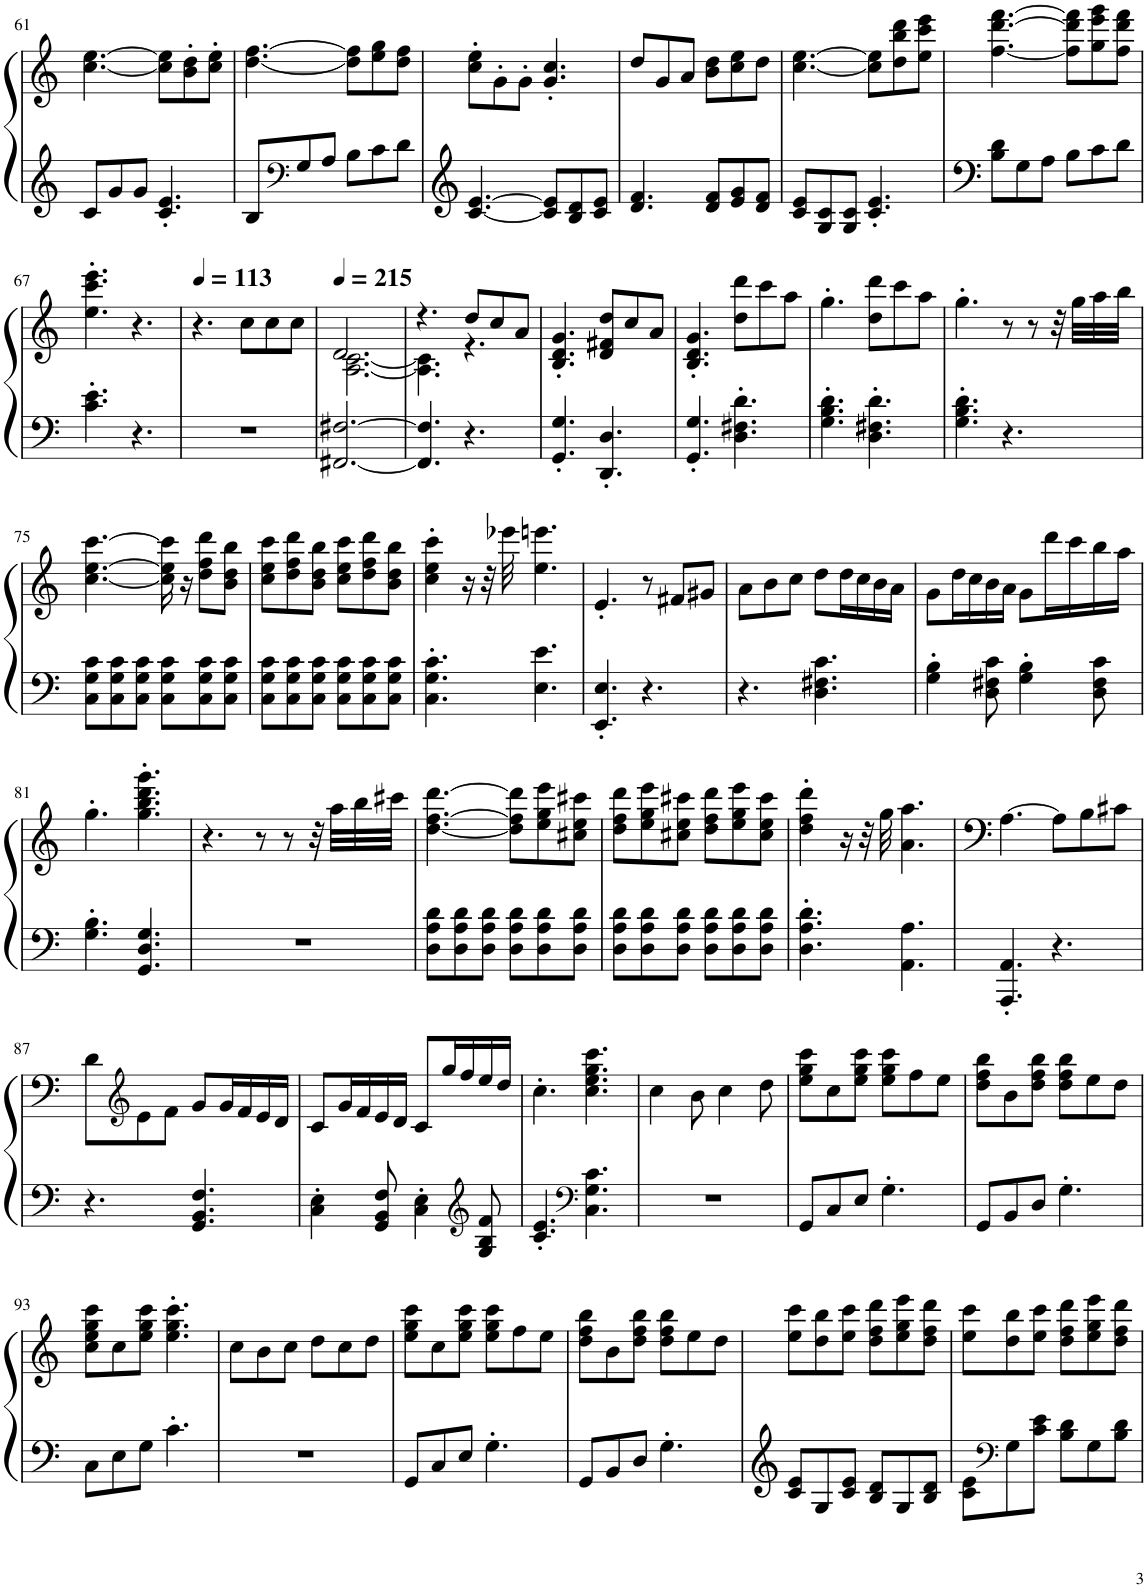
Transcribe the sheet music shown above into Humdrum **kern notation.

**kern	**kern
*part1	*part1
*staff2	*staff1
*I"Piano, Addictive Keys 01	*
*I'Pno.	*
!!LO:PB:g=z
*clefF4	*clefG2
*k[]	*k[]
*M6/8	*M6/8
=61	=61
8c/L	[4.cc\ [4.ee\
8g/	.
8g/J	.
4.c/' 4.e/'	8cc\] 8ee\]L
.	8b\' 8dd\'
.	8cc\' 8ee\'J
=62	=62
8B/L	[4.dd\ [4.ff\
*clefF4	*
8G/	.
8A/J	.
8B\L	8dd\] 8ff\]L
8c\	8ee\ 8gg\
8d\J	8dd\ 8ff\J
=63	=63
[4.c/ [4.e/	8cc\' 8ee\'L
.	8g'\
.	8g'\J
8c/] 8e/]L	4.g/' 4.cc/'
8B/ 8d/	.
8c/ 8e/J	.
=64	=64
4.d/ 4.f/	8dd/L
.	8g/
.	8a/J
8d/ 8f/L	8b\ 8dd\L
8e/ 8g/	8cc\ 8ee\
8d/ 8f/J	8dd\J
=65	=65
8c/ 8e/L	[4.cc\ [4.ee\
8G/ 8c/	.
8G/ 8c/J	.
4.c/' 4.e/'	8cc\] 8ee\]L
.	8dd\ 8bb\ 8ddd\
.	8ee\ 8ccc\ 8eee\J
=66	=66
8B\ 8d\L	[4.ff\ [4.ddd\ [4.fff\
8G\	.
8A\J	.
8B\L	8ff\] 8ddd\] 8fff\]L
8c\	8gg\ 8eee\ 8ggg\
8d\J	8ff\ 8ddd\ 8fff\J
!!LO:LB:g=z
=67	=67
4.c\' 4.e\'	4.ee\' 4.ccc\' 4.eee\'
4.r	4.r
=68	=68
*	*MM113
2.r	4.r
.	8cc\L
.	8cc\
.	8cc\J
=69	=69
*	*MM215
*	*^
[2.FF#X/ [2.F#X/	2.d/	[2.A\ [2.c\
=70	=70	=70
4.FF#/] 4.F#/]	4.r	4.A\] 4.c\]
4.r	8dd/L	4.r
.	8cc/	.
.	8a/J	.
*	*v	*v
=71	=71
4.GG/' 4.G/'	4.B/' 4.d/' 4.g/'
4.DD/' 4.D/'	8d/ 8f#X/ 8dd/L
.	8cc/
.	8a/J
=72	=72
4.GG/' 4.G/'	4.B/' 4.d/' 4.g/'
4.D\' 4.F#X\' 4.d\'	8dd\ 8ddd\L
.	8ccc\
.	8aa\J
=73	=73
4.G\' 4.B\' 4.d\'	4.gg'\
4.D\' 4.F#X\' 4.d\'	8dd\ 8ddd\L
.	8ccc\
.	8aa\J
=74	=74
4.G\' 4.B\' 4.d\'	4.gg'\
4.r	8r
.	8r
.	32r
.	32gg\LLL
.	32aa\
.	32bb\JJJ
!!LO:LB:g=z
=75	=75
8C\ 8G\ 8c\L	[4.cc\ [4.ee\ [4.ccc\
8C\ 8G\ 8c\	.
8C\ 8G\ 8c\J	.
8C\ 8G\ 8c\L	16cc\] 16ee\] 16ccc\]
.	16r
8C\ 8G\ 8c\	8dd\ 8ff\ 8ddd\L
8C\ 8G\ 8c\J	8b\ 8dd\ 8bb\J
=76	=76
8C\ 8G\ 8c\L	8cc\ 8ee\ 8ccc\L
8C\ 8G\ 8c\	8dd\ 8ff\ 8ddd\
8C\ 8G\ 8c\J	8b\ 8dd\ 8bb\J
8C\ 8G\ 8c\L	8cc\ 8ee\ 8ccc\L
8C\ 8G\ 8c\	8dd\ 8ff\ 8ddd\
8C\ 8G\ 8c\J	8b\ 8dd\ 8bb\J
=77	=77
4.C\' 4.G\' 4.c\'	4cc\' 4ee\' 4ccc\'
.	16r
.	32r
.	32eee-X\
4.E\ 4.e\	4.ee\ 4.eeen\
=78	=78
4.EE/' 4.E/'	4.e'/
4.r	8r
.	8f#X/L
.	8g#X/J
=79	=79
4.r	8a\L
.	8b\
.	8cc\J
4.D\ 4.F#X\ 4.c\	8dd\L
.	16dd\L
.	16cc\
.	16b\
.	16a\JJ
=80	=80
4G\' 4B\'	8g\L
.	16dd\L
.	16cc\
8D\ 8F#X\ 8c\	16b\
.	16a\JJ
4G\' 4B\'	8g\L
.	16ddd\L
.	16ccc\
8D\ 8F#\ 8c\	16bb\
.	16aa\JJ
!!LO:LB:g=z
=81	=81
4.G\' 4.B\'	4.gg'\
4.GG/ 4.D/ 4.G/	4.gg\' 4.bb\' 4.ddd\' 4.ggg\'
=82	=82
2.r	4.r
.	8r
.	8r
.	32r
.	32aa\LLL
.	32bb\
.	32ccc#X\JJJ
=83	=83
8D\ 8A\ 8d\L	[4.dd\ [4.ff\ [4.ddd\
8D\ 8A\ 8d\	.
8D\ 8A\ 8d\J	.
8D\ 8A\ 8d\L	8dd\] 8ff\] 8ddd\]L
8D\ 8A\ 8d\	8ee\ 8gg\ 8eee\
8D\ 8A\ 8d\J	8cc#X\ 8ee\ 8ccc#X\J
=84	=84
8D\ 8A\ 8d\L	8dd\ 8ff\ 8ddd\L
8D\ 8A\ 8d\	8ee\ 8gg\ 8eee\
8D\ 8A\ 8d\J	8cc#X\ 8ee\ 8ccc#X\J
8D\ 8A\ 8d\L	8dd\ 8ff\ 8ddd\L
8D\ 8A\ 8d\	8ee\ 8gg\ 8eee\
8D\ 8A\ 8d\J	8cc#\ 8ee\ 8ccc#\J
=85	=85
4.D\' 4.A\' 4.d\'	4dd\' 4ff\' 4ddd\'
.	16r
.	32r
.	32gg\
4.AA\ 4.A\	4.a\ 4.aa\
=86	=86
4.AAA/' 4.AA/'	[4.A\
4.r	8A\L]
.	8B\
.	8c#X\J
!!LO:LB:g=z
=87	=87
4.r	8d\L
*	*clefG2
.	8e\
.	8f\J
4.GG/ 4.BB/ 4.F/	8g/L
.	16g/L
.	16f/
.	16e/
.	16d/JJ
=88	=88
4C\' 4E\'	8c/L
.	16g/L
.	16f/
8GG/ 8BB/ 8F/	16e/
.	16d/JJ
4C\' 4E\'	8c/L
.	16gg/L
.	16ff/
*clefG2	*
8G/ 8B/ 8f/	16ee/
.	16dd/JJ
=89	=89
4.c/' 4.e/'	4.cc'\
*clefF4	*
4.C\ 4.G\ 4.c\	4.cc\ 4.ee\ 4.gg\ 4.ccc\
=90	=90
2.r	4cc\
.	8b\
.	4cc\
.	8dd\
=91	=91
8GG/L	8ee\ 8gg\ 8ccc\L
8C/	8cc\
8E/J	8ee\ 8gg\ 8ccc\J
4.G'\	8ee\ 8gg\ 8ccc\L
.	8ff\
.	8ee\J
=92	=92
8GG/L	8dd\ 8ff\ 8bb\L
8BB/	8b\
8D/J	8dd\ 8ff\ 8bb\J
4.G'\	8dd\ 8ff\ 8bb\L
.	8ee\
.	8dd\J
!!LO:LB:g=z
=93	=93
8C\L	8cc\ 8ee\ 8gg\ 8ccc\L
8E\	8cc\
8G\J	8ee\ 8gg\ 8ccc\J
4.c'\	4.ee\' 4.gg\' 4.ccc\'
=94	=94
2.r	8cc\L
.	8b\
.	8cc\J
.	8dd\L
.	8cc\
.	8dd\J
=95	=95
8GG/L	8ee\ 8gg\ 8ccc\L
8C/	8cc\
8E/J	8ee\ 8gg\ 8ccc\J
4.G'\	8ee\ 8gg\ 8ccc\L
.	8ff\
.	8ee\J
=96	=96
8GG/L	8dd\ 8ff\ 8bb\L
8BB/	8b\
8D/J	8dd\ 8ff\ 8bb\J
4.G'\	8dd\ 8ff\ 8bb\L
.	8ee\
.	8dd\J
=97	=97
8c/ 8e/L	8ee\ 8ccc\L
8G/	8dd\ 8bb\
8c/ 8e/J	8ee\ 8ccc\J
8B/ 8d/L	8dd\ 8ff\ 8ddd\L
8G/	8ee\ 8gg\ 8eee\
8B/ 8d/J	8dd\ 8ff\ 8ddd\J
=98	=98
8c\ 8e\L	8ee\ 8ccc\L
*clefF4	*
8G\	8dd\ 8bb\
8c\ 8e\J	8ee\ 8ccc\J
8B\ 8d\L	8dd\ 8ff\ 8ddd\L
8G\	8ee\ 8gg\ 8eee\
8B\ 8d\J	8dd\ 8ff\ 8ddd\J
=	=
*-	*-
